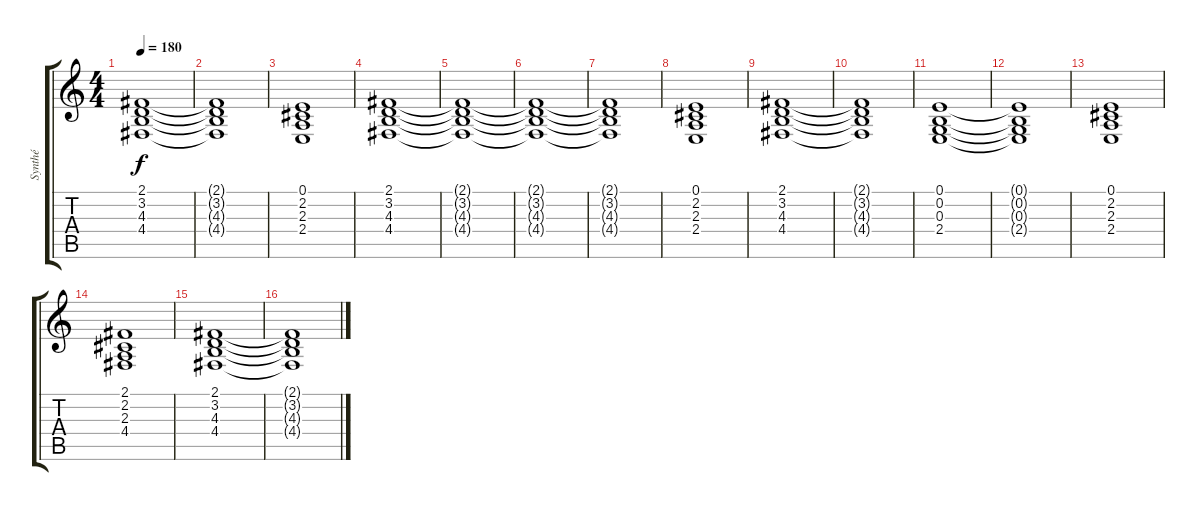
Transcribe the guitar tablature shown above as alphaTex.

\track ("Synthé" "Synthé") {instrument choiraahs}
\staff {score tabs}
\tuning (E4 B3 G3 D3 A2 E2) {hide}
\ts (4 4)
\tempo 180
\clef g2
\ks c
(2.1{t} 3.2{t} 4.3{t} 4.4{t}).1{dy f} |
(2.1{t} 3.2{t} 4.3{t} 4.4{t}).1 |
(0.1 2.2 2.3 2.4).1 |
(2.1 3.2 4.3 4.4).1 |
(2.1{t} 3.2{t} 4.3{t} 4.4{t}).1 |
(2.1{t} 3.2{t} 4.3{t} 4.4{t}).1 |
(2.1{t} 3.2{t} 4.3{t} 4.4{t}).1 |
(0.1 2.2 2.3 2.4).1 |
(2.1 3.2 4.3 4.4).1 |
(2.1{t} 3.2{t} 4.3{t} 4.4{t}).1 |
(0.1 0.2 0.3 2.4).1 |
(0.1{t} 0.2{t} 0.3{t} 2.4{t}).1 |
(0.1 2.2 2.3 2.4).1 |
(2.1 2.2 2.3 4.4).1 |
(2.1 3.2 4.3 4.4).1 |
(2.1{t} 3.2{t} 4.3{t} 4.4{t}).1
